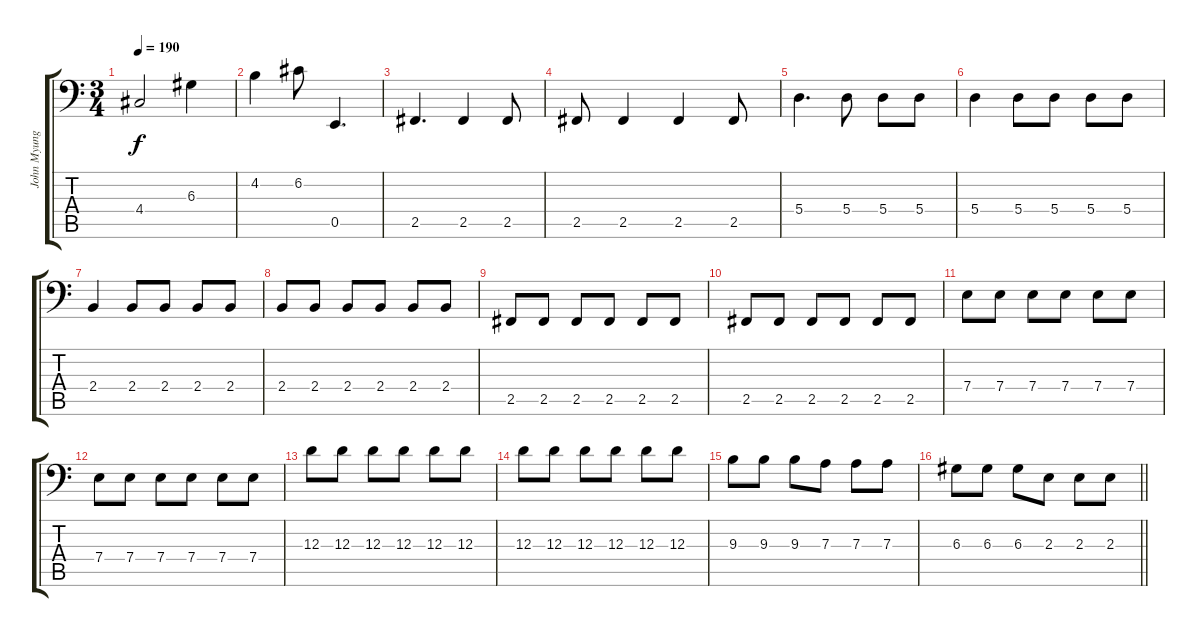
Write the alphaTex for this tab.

\track ("John Myung - Bass" "John Myung") {instrument electricbassfinger}
\staff {score tabs}
\tuning (C3 G2 D2 A1 E1 B0) {hide}
\ts (3 4)
\tempo 190
\clef f4
\ks c
4.4.2{dy f} 6.3.4 |
4.2.4 6.2.8 0.5.4{d} |
2.5.4{d} 2.5.4 2.5.8 |
2.5.8 2.5.4 2.5.4 2.5.8 |
5.4.4{d} 5.4.8 5.4.8 5.4.8 |
5.4.4 5.4.8 5.4.8 5.4.8 5.4.8 |
2.4.4 2.4.8 2.4.8 2.4.8 2.4.8 |
2.4.8 2.4.8 2.4.8 2.4.8 2.4.8 2.4.8 |
2.5.8 2.5.8 2.5.8 2.5.8 2.5.8 2.5.8 |
2.5.8 2.5.8 2.5.8 2.5.8 2.5.8 2.5.8 |
7.4.8 7.4.8 7.4.8 7.4.8 7.4.8 7.4.8 |
7.4.8 7.4.8 7.4.8 7.4.8 7.4.8 7.4.8 |
12.3.8 12.3.8 12.3.8 12.3.8 12.3.8 12.3.8 |
12.3.8 12.3.8 12.3.8 12.3.8 12.3.8 12.3.8 |
9.3.8 9.3.8 9.3.8 7.3.8 7.3.8 7.3.8 |
\barLineRight lightlight
6.3.8 6.3.8 6.3.8 2.3.8 2.3.8 2.3.8
